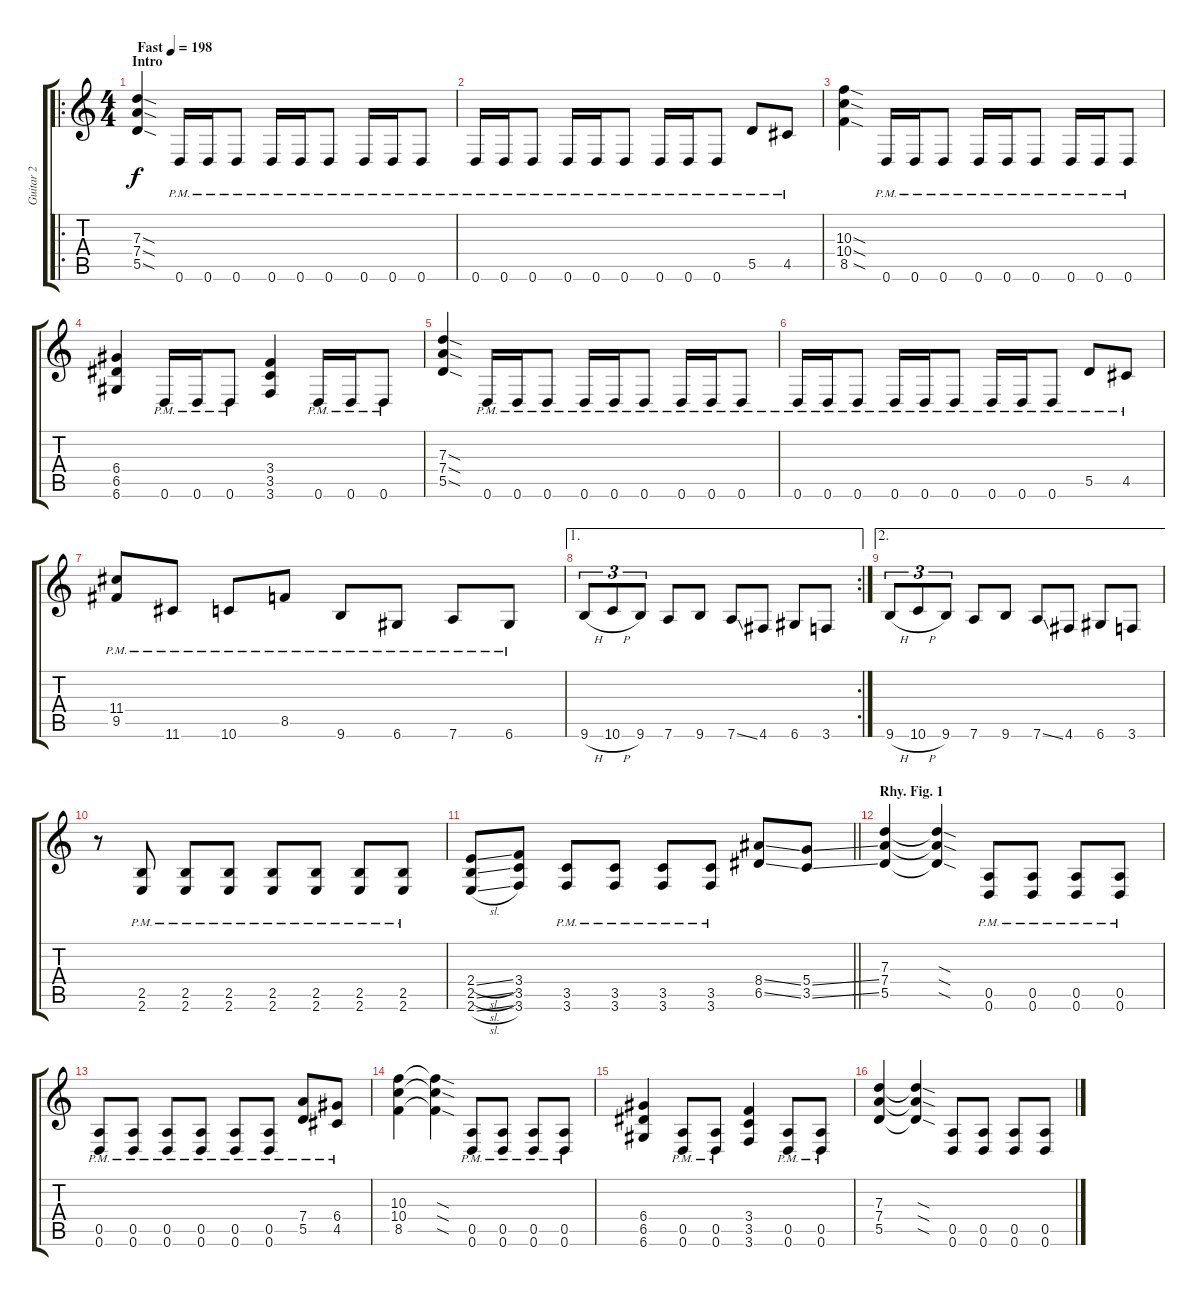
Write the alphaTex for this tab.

\track ("Guitar 2" "Guitar 2") {instrument distortionguitar}
\staff {score tabs}
\tuning (E4 B3 G3 D3 A2 D2) {hide}
\ro
\ts (4 4)
\section ("" "Intro")
\tempo (198 "Fast")
\clef g2
\ks c
(7.3{sod} 7.4{sod} 5.5{sod}).4{dy f instrument distortionguitar} 0.6{pm}.16 0.6{pm}.16 0.6{pm}.8 0.6{pm}.16 0.6{pm}.16 0.6{pm}.8 0.6{pm}.16 0.6{pm}.16 0.6{pm}.8 |
0.6{pm}.16 0.6{pm}.16 0.6{pm}.8 0.6{pm}.16 0.6{pm}.16 0.6{pm}.8 0.6{pm}.16 0.6{pm}.16 0.6{pm}.8 5.5{pm}.8 4.5{pm}.8 |
(10.3{sod} 10.4{sod} 8.5{sod}).4 0.6{pm}.16 0.6{pm}.16 0.6{pm}.8 0.6{pm}.16 0.6{pm}.16 0.6{pm}.8 0.6{pm}.16 0.6{pm}.16 0.6{pm}.8 |
(6.4 6.5 6.6).4 0.6{pm}.16 0.6{pm}.16 0.6{pm}.8 (3.4 3.5 3.6).4 0.6{pm}.16 0.6{pm}.16 0.6{pm}.8 |
(7.3{sod} 7.4{sod} 5.5{sod}).4 0.6{pm}.16 0.6{pm}.16 0.6{pm}.8 0.6{pm}.16 0.6{pm}.16 0.6{pm}.8 0.6{pm}.16 0.6{pm}.16 0.6{pm}.8 |
0.6{pm}.16 0.6{pm}.16 0.6{pm}.8 0.6{pm}.16 0.6{pm}.16 0.6{pm}.8 0.6{pm}.16 0.6{pm}.16 0.6{pm}.8 5.5{pm}.8 4.5{pm}.8 |
(11.4{pm} 9.5{pm}).8 11.6{pm}.8 10.6{pm}.8 8.5{pm}.8 9.6{pm}.8 6.6{pm}.8 7.6{pm}.8 6.6{pm}.8 |
\ae 1
\rc 2
9.6{h}.8{tu (3 2)} 10.6{h}.8{tu (3 2)} 9.6.8{tu (3 2)} 7.6.8 9.6.8 7.6{ss}.8 4.6.8 6.6.8 3.6.8 |
\ae 2
9.6{h}.8{tu (3 2)} 10.6{h}.8{tu (3 2)} 9.6.8{tu (3 2)} 7.6.8 9.6.8 7.6{ss}.8 4.6.8 6.6.8 3.6.8 |
r.8 (2.5 2.6{pm}).8 (2.5 2.6{pm}).8 (2.5 2.6{pm}).8 (2.5 2.6{pm}).8 (2.5 2.6{pm}).8 (2.5 2.6{pm}).8 (2.5 2.6{pm}).8 |
\barLineRight lightlight
(2.4{sl} 2.5{sl} 2.6{sl}).8 (3.4 3.5 3.6).8 (3.5 3.6{pm}).8 (3.5 3.6{pm}).8 (3.5 3.6{pm}).8 (3.5 3.6{pm}).8 (8.4{ss} 6.5{ss}).8 (5.4{ss} 3.5{ss}).8 |
\section ("" "Rhy. Fig. 1")
(7.3 7.4 5.5).4 (7.3{sod t} 7.4{sod t} 5.5{sod t}).4 (0.5 0.6{pm}).8 (0.5 0.6{pm}).8 (0.5 0.6{pm}).8 (0.5 0.6{pm}).8 |
(0.5{pm} 0.6).8 (0.5{pm} 0.6).8 (0.5{pm} 0.6).8 (0.5{pm} 0.6).8 (0.5{pm} 0.6).8 (0.5{pm} 0.6).8 (7.4 5.5{pm}).8 (6.4 4.5{pm}).8 |
(10.3 10.4 8.5).4 (10.3{sod t} 10.4{sod t} 8.5{sod t}).4 (0.5{pm} 0.6).8 (0.5{pm} 0.6).8 (0.5{pm} 0.6).8 (0.5{pm} 0.6).8 |
(6.4 6.5 6.6).4 (0.5{pm} 0.6).8 (0.5{pm} 0.6).8 (3.4 3.5 3.6).4 (0.5{pm} 0.6).8 (0.5{pm} 0.6).8 |
(7.3 7.4 5.5).4 (7.3{sod t} 7.4{sod t} 5.5{sod t}).4 (0.5 0.6).8 (0.5 0.6).8 (0.5 0.6).8 (0.5 0.6).8
